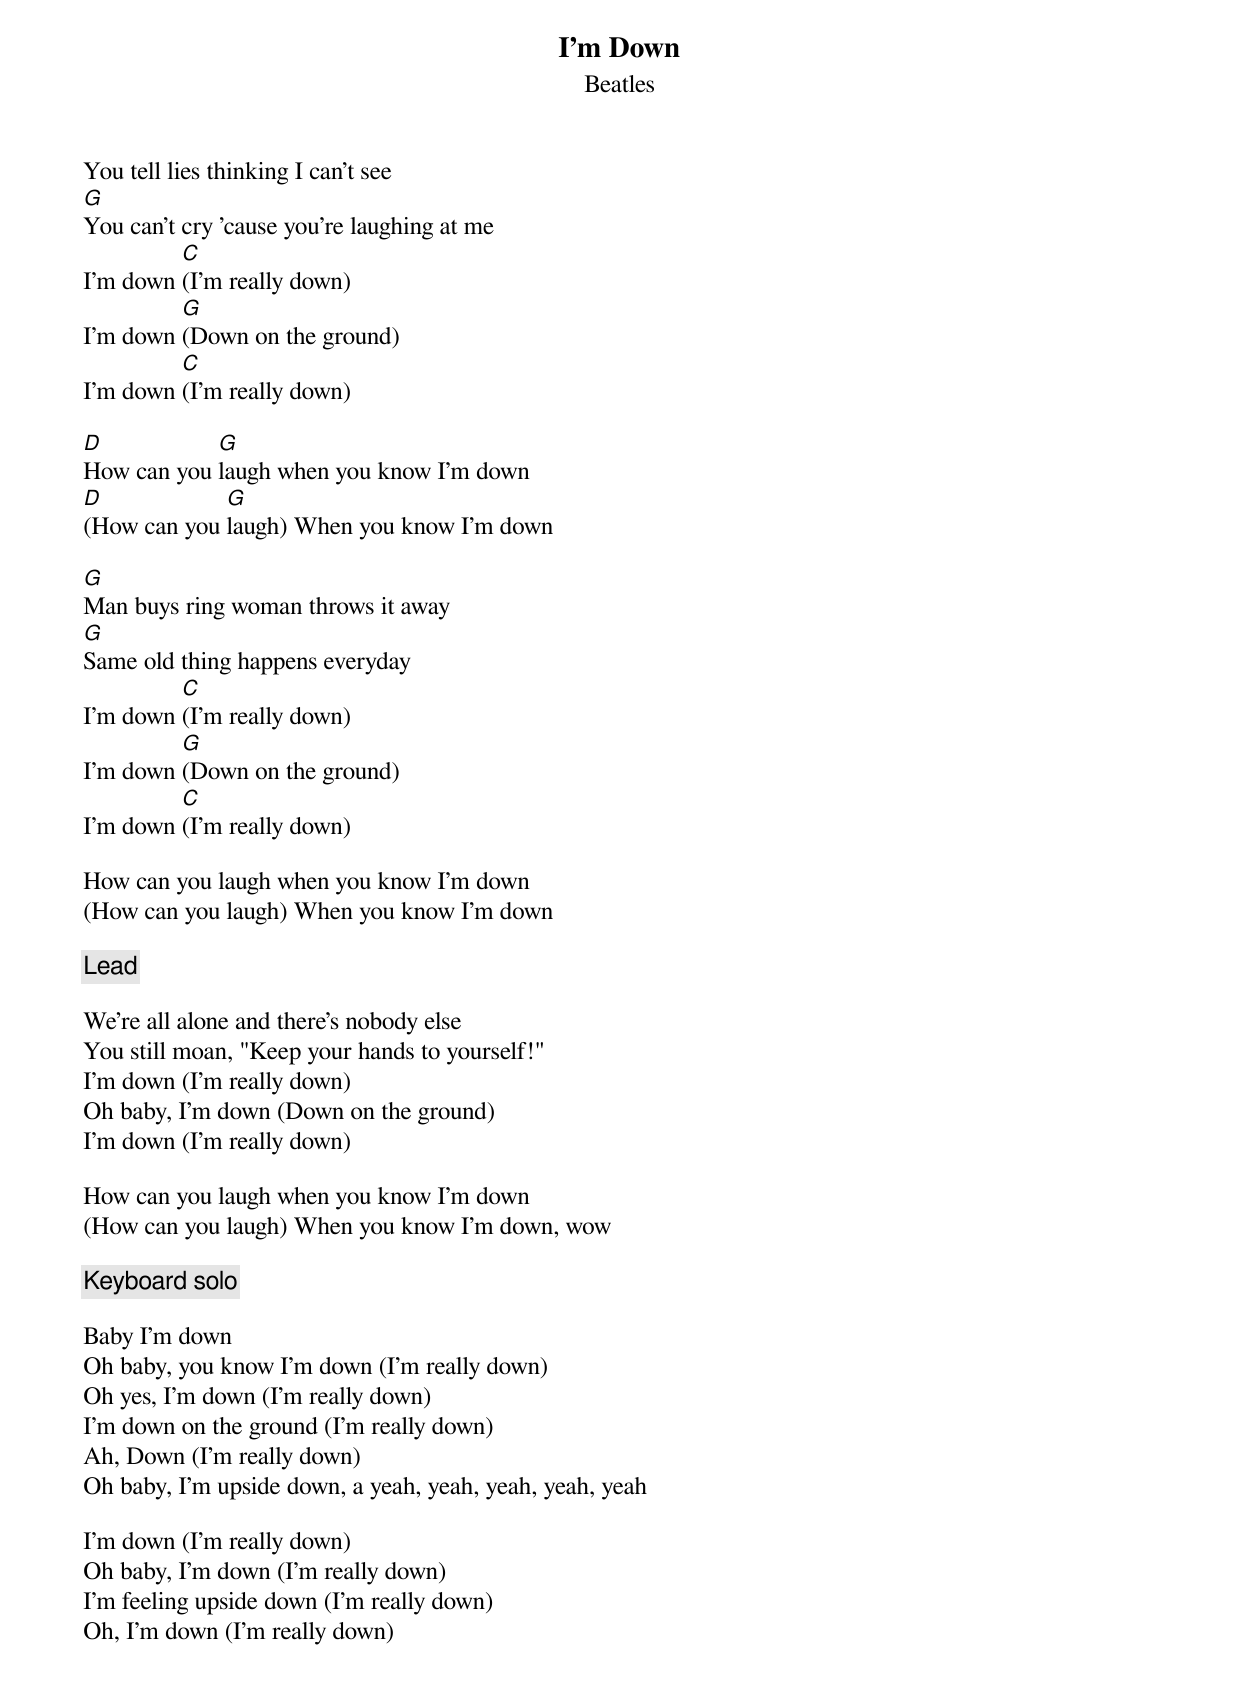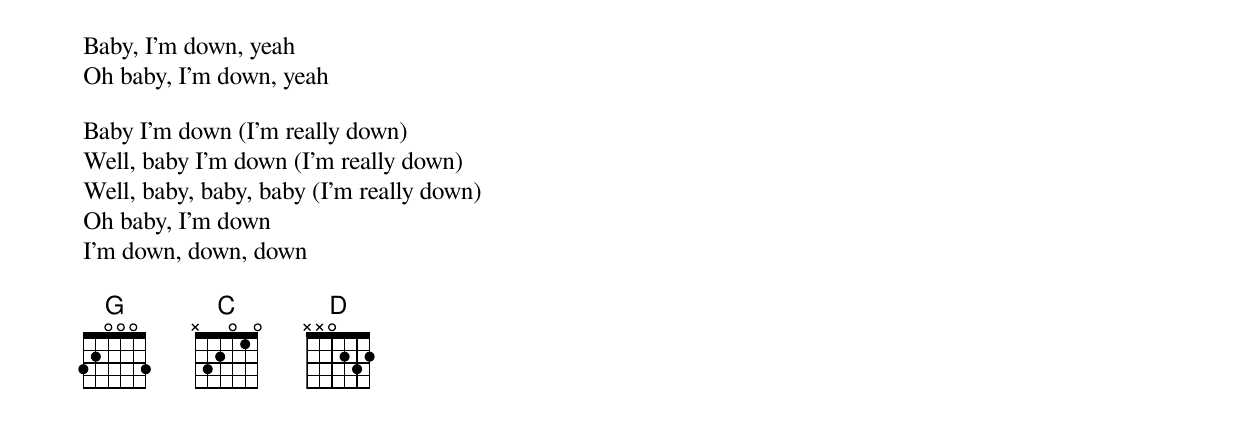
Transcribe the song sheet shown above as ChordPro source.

{title:I'm Down}
{subtitle:Beatles}

You tell lies thinking I can't see
[G]You can't cry 'cause you're laughing at me
I'm down [C](I'm really down)
I'm down [G](Down on the ground)
I'm down [C](I'm really down)

[D]How can you [G]laugh when you know I'm down
[D](How can you [G]laugh) When you know I'm down

[G]Man buys ring woman throws it away
[G]Same old thing happens everyday
I'm down [C](I'm really down)
I'm down [G](Down on the ground)
I'm down [C](I'm really down)

How can you laugh when you know I'm down
(How can you laugh) When you know I'm down

{c:Lead}

We're all alone and there's nobody else
You still moan, "Keep your hands to yourself!"
I'm down (I'm really down)
Oh baby, I'm down (Down on the ground)
I'm down (I'm really down)

How can you laugh when you know I'm down
(How can you laugh) When you know I'm down, wow

{c:Keyboard solo}

Baby I'm down
Oh baby, you know I'm down (I'm really down)
Oh yes, I'm down (I'm really down)
I'm down on the ground (I'm really down)
Ah, Down (I'm really down)
Oh baby, I'm upside down, a yeah, yeah, yeah, yeah, yeah

I'm down (I'm really down)
Oh baby, I'm down (I'm really down)
I'm feeling upside down (I'm really down)
Oh, I'm down (I'm really down)
Baby, I'm down, yeah
Oh baby, I'm down, yeah

Baby I'm down (I'm really down)
Well, baby I'm down (I'm really down)
Well, baby, baby, baby (I'm really down)
Oh baby, I'm down
I'm down, down, down

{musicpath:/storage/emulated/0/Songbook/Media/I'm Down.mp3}
